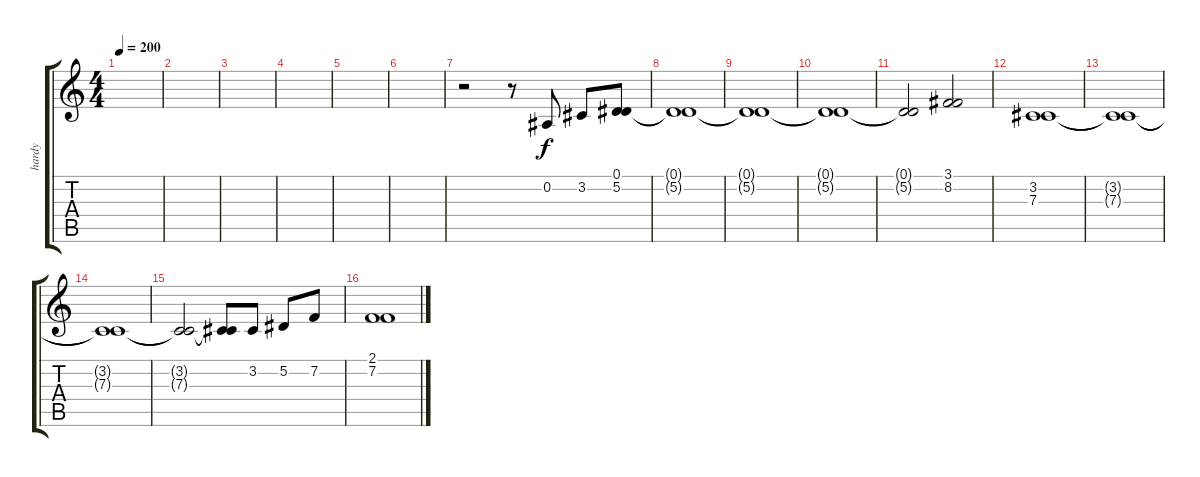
\track ("hardy" "hardy") {instrument trumpet}
\staff {score tabs}
\tuning (Eb4 Bb3 Gb3 Db3 Ab2 Eb2) {hide}
\ts (4 4)
\tempo 200
\clef g2
\ks c
|
|
|
|
|
|
r.2 r.8 0.2.8 3.2.8 (0.1 5.2).8 |
(0.1{t} 5.2{t}).1 |
(0.1{t} 5.2{t}).1 |
(0.1{t} 5.2{t}).1 |
(0.1{t} 5.2{t}).2 (3.1 8.2).2 |
(3.2 7.3).1 |
(3.2{t} 7.3{t}).1 |
(3.2{t} 7.3{t}).1 |
(3.2{t} 7.3{t}).2 (3.2{t} 7.3{t}).8 3.2.8 5.2.8 7.2.8 |
(2.1 7.2).1
